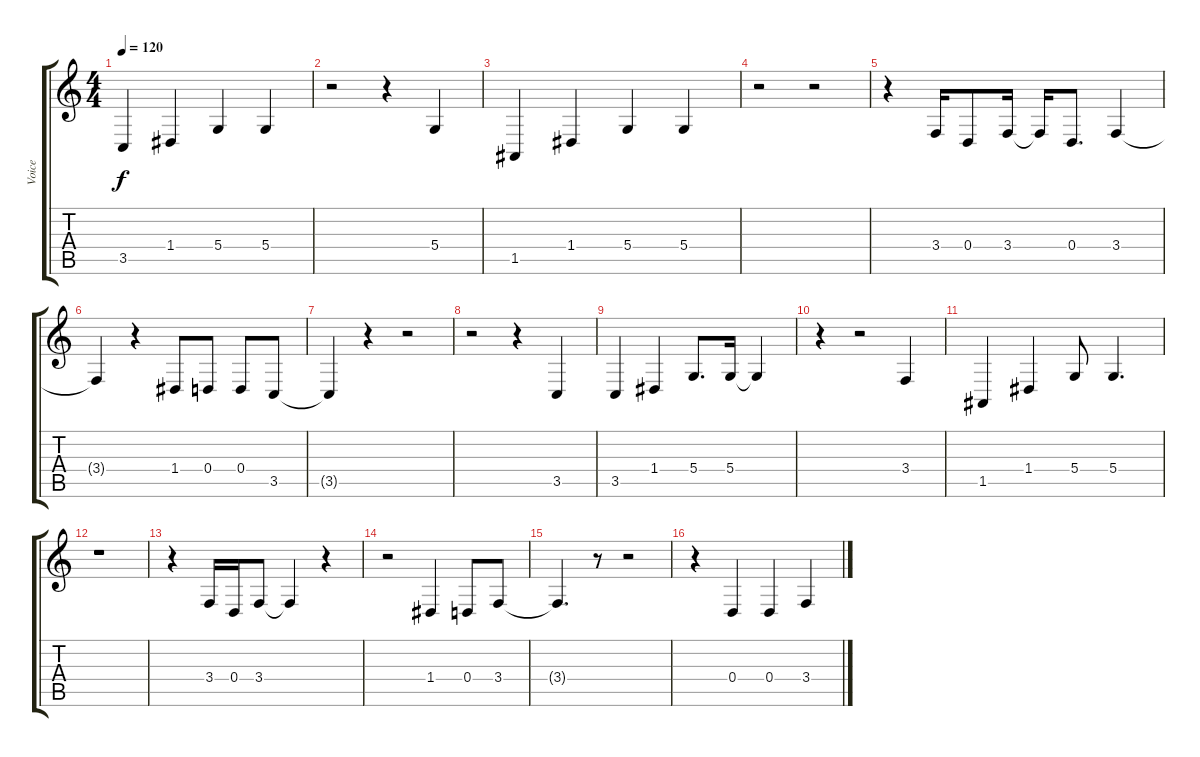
\track ("Voice" "Voice") {instrument altosax}
\staff {score tabs}
\tuning (E4 B3 G3 D3 A2 E2) {hide}
\ts (4 4)
\tempo 120
\clef g2
\ks c
3.5.4{dy f} 1.4.4 5.4.4 5.4.4 |
r.2 r.4 5.4.4 |
1.5.4 1.4.4 5.4.4 5.4.4 |
r.2 r.2 |
r.4 3.4.16 0.4.8 3.4.16 3.4{t}.16 0.4.8{d} 3.4.4 |
3.4{t}.4 r.4 1.4.8 0.4.8 0.4.8 3.5.8 |
3.5{t}.4 r.4 r.2 |
r.2 r.4 3.5.4 |
3.5.4 1.4.4 5.4.8{d} 5.4.16 5.4{t}.4 |
r.4 r.2 3.4.4 |
1.5.4 1.4.4 5.4.8 5.4.4{d} |
r.1 |
r.4 3.4.16 0.4.16 3.4.8 3.4{t}.4 r.4 |
r.2 1.4.4 0.4.8 3.4.8 |
3.4{t}.4{d} r.8 r.2 |
r.4 0.4.4 0.4.4 3.4.4
